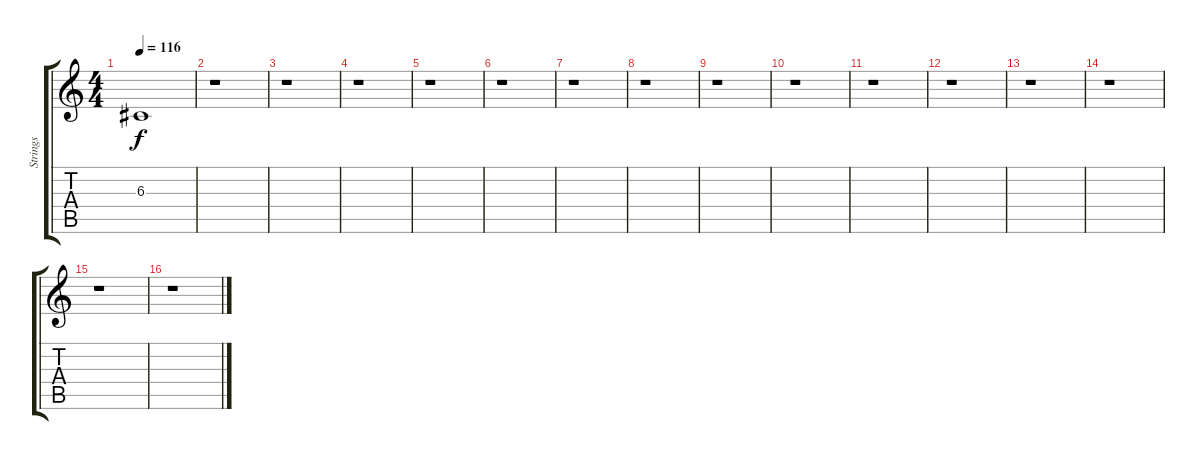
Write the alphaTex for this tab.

\track ("Strings" "Strings") {instrument stringensemble1}
\staff {score tabs}
\tuning (E4 B3 G3 D3 A2 E2) {hide}
\ts (4 4)
\tempo 116
\clef g2
\ks c
6.3.1{dy f} |
r.1 |
r.1 |
r.1 |
r.1 |
r.1 |
r.1 |
r.1 |
r.1 |
r.1 |
r.1 |
r.1 |
r.1 |
r.1 |
r.1 |
r.1
